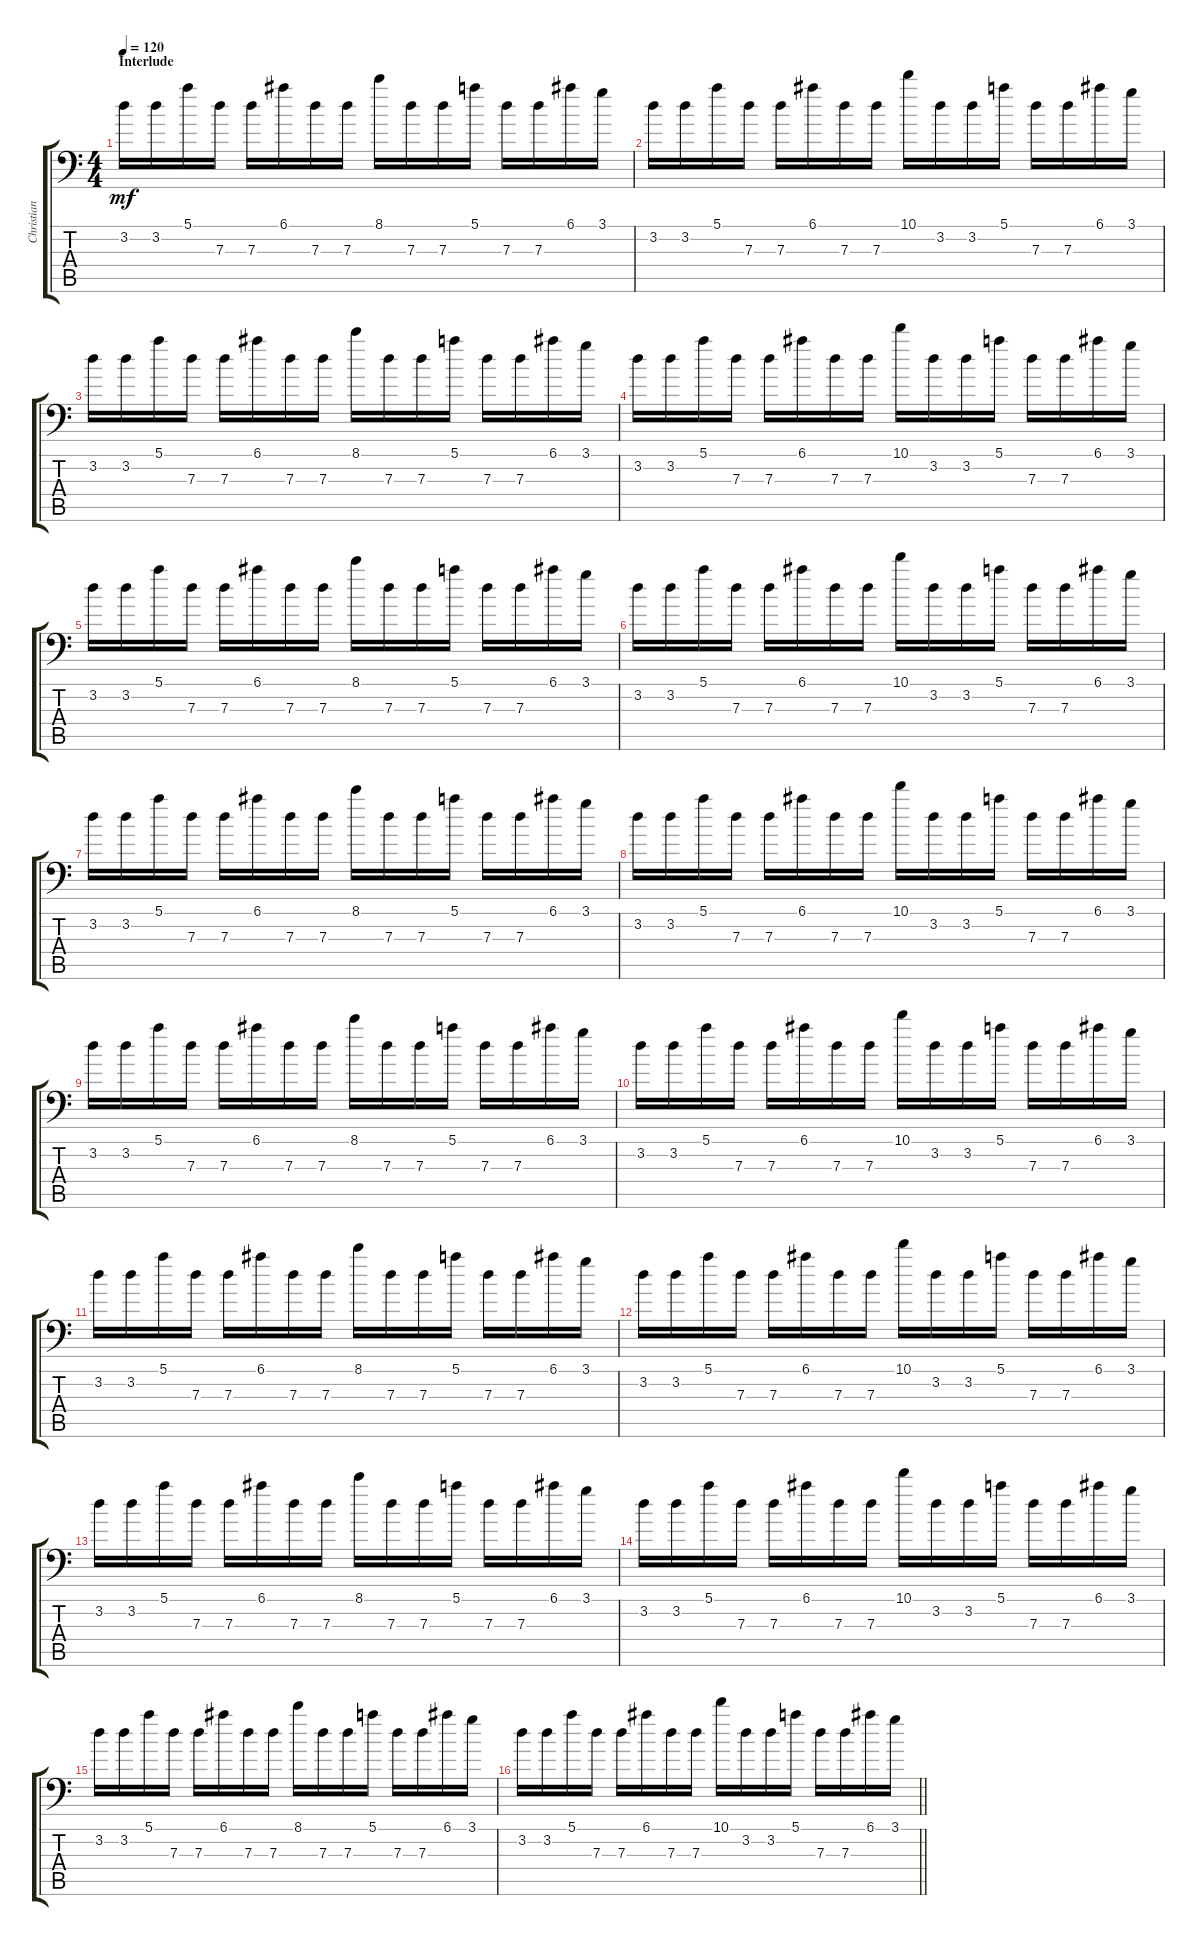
\track ("Christian Lorenz " "Christian ") {instrument synthbass1}
\staff {score tabs}
\tuning (E4 B3 G3 D3 A2 E2) {hide}
\ts (4 4)
\section ("" "Interlude")
\tempo 120
\clef f4
\ks c
3.2.16{dy mf} 3.2.16 5.1.16 7.3.16 7.3.16 6.1.16 7.3.16 7.3.16 8.1.16 7.3.16 7.3.16 5.1.16 7.3.16 7.3.16 6.1.16 3.1.16 |
3.2.16 3.2.16 5.1.16 7.3.16 7.3.16 6.1.16 7.3.16 7.3.16 10.1.16 3.2.16 3.2.16 5.1.16 7.3.16 7.3.16 6.1.16 3.1.16 |
3.2.16 3.2.16 5.1.16 7.3.16 7.3.16 6.1.16 7.3.16 7.3.16 8.1.16 7.3.16 7.3.16 5.1.16 7.3.16 7.3.16 6.1.16 3.1.16 |
3.2.16 3.2.16 5.1.16 7.3.16 7.3.16 6.1.16 7.3.16 7.3.16 10.1.16 3.2.16 3.2.16 5.1.16 7.3.16 7.3.16 6.1.16 3.1.16 |
3.2.16 3.2.16 5.1.16 7.3.16 7.3.16 6.1.16 7.3.16 7.3.16 8.1.16 7.3.16 7.3.16 5.1.16 7.3.16 7.3.16 6.1.16 3.1.16 |
3.2.16 3.2.16 5.1.16 7.3.16 7.3.16 6.1.16 7.3.16 7.3.16 10.1.16 3.2.16 3.2.16 5.1.16 7.3.16 7.3.16 6.1.16 3.1.16 |
3.2.16 3.2.16 5.1.16 7.3.16 7.3.16 6.1.16 7.3.16 7.3.16 8.1.16 7.3.16 7.3.16 5.1.16 7.3.16 7.3.16 6.1.16 3.1.16 |
3.2.16 3.2.16 5.1.16 7.3.16 7.3.16 6.1.16 7.3.16 7.3.16 10.1.16 3.2.16 3.2.16 5.1.16 7.3.16 7.3.16 6.1.16 3.1.16 |
3.2.16 3.2.16 5.1.16 7.3.16 7.3.16 6.1.16 7.3.16 7.3.16 8.1.16 7.3.16 7.3.16 5.1.16 7.3.16 7.3.16 6.1.16 3.1.16 |
3.2.16 3.2.16 5.1.16 7.3.16 7.3.16 6.1.16 7.3.16 7.3.16 10.1.16 3.2.16 3.2.16 5.1.16 7.3.16 7.3.16 6.1.16 3.1.16 |
3.2.16 3.2.16 5.1.16 7.3.16 7.3.16 6.1.16 7.3.16 7.3.16 8.1.16 7.3.16 7.3.16 5.1.16 7.3.16 7.3.16 6.1.16 3.1.16 |
3.2.16 3.2.16 5.1.16 7.3.16 7.3.16 6.1.16 7.3.16 7.3.16 10.1.16 3.2.16 3.2.16 5.1.16 7.3.16 7.3.16 6.1.16 3.1.16 |
3.2.16 3.2.16 5.1.16 7.3.16 7.3.16 6.1.16 7.3.16 7.3.16 8.1.16 7.3.16 7.3.16 5.1.16 7.3.16 7.3.16 6.1.16 3.1.16 |
3.2.16 3.2.16 5.1.16 7.3.16 7.3.16 6.1.16 7.3.16 7.3.16 10.1.16 3.2.16 3.2.16 5.1.16 7.3.16 7.3.16 6.1.16 3.1.16 |
3.2.16 3.2.16 5.1.16 7.3.16 7.3.16 6.1.16 7.3.16 7.3.16 8.1.16 7.3.16 7.3.16 5.1.16 7.3.16 7.3.16 6.1.16 3.1.16 |
\barLineRight lightlight
3.2.16 3.2.16 5.1.16 7.3.16 7.3.16 6.1.16 7.3.16 7.3.16 10.1.16 3.2.16 3.2.16 5.1.16 7.3.16 7.3.16 6.1.16 3.1.16
